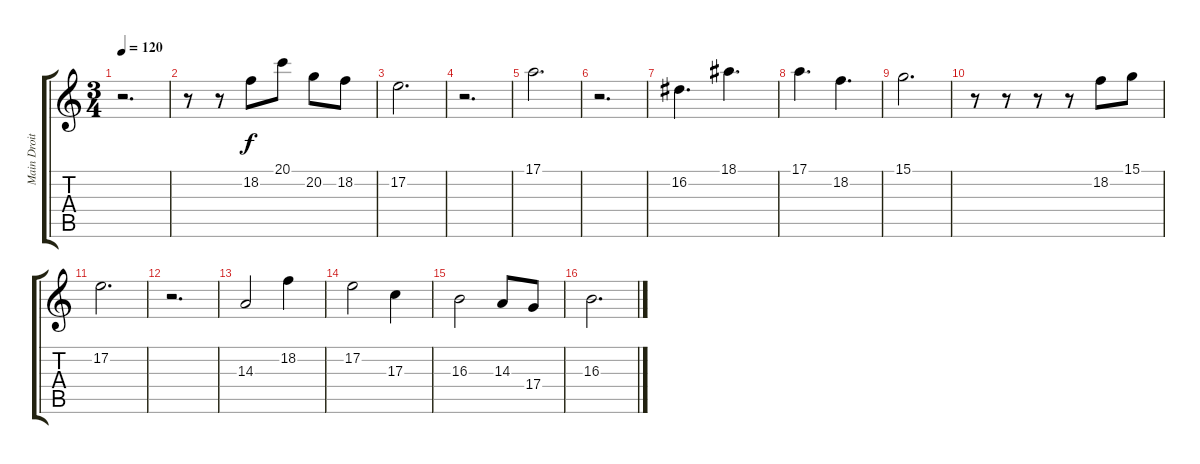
\track ("Main Droite" "Main Droit") {instrument acousticgrandpiano}
\staff {score tabs}
\tuning (E4 B3 G3 D3 A2 E2) {hide}
\ts (3 4)
\tempo 120
\clef g2
\ks c
r.2{d dy f} |
r.8 r.8 18.2.8 20.1.8 20.2.8 18.2.8 |
17.2.2{d} |
r.2{d} |
17.1.2{d} |
r.2{d} |
16.2.4{d} 18.1.4{d} |
17.1.4{d} 18.2.4{d} |
15.1.2{d} |
r.8 r.8 r.8 r.8 18.2.8 15.1.8 |
17.2.2{d} |
r.2{d} |
14.3.2 18.2.4 |
17.2.2 17.3.4 |
16.3.2 14.3.8 17.4.8 |
16.3.2{d}
